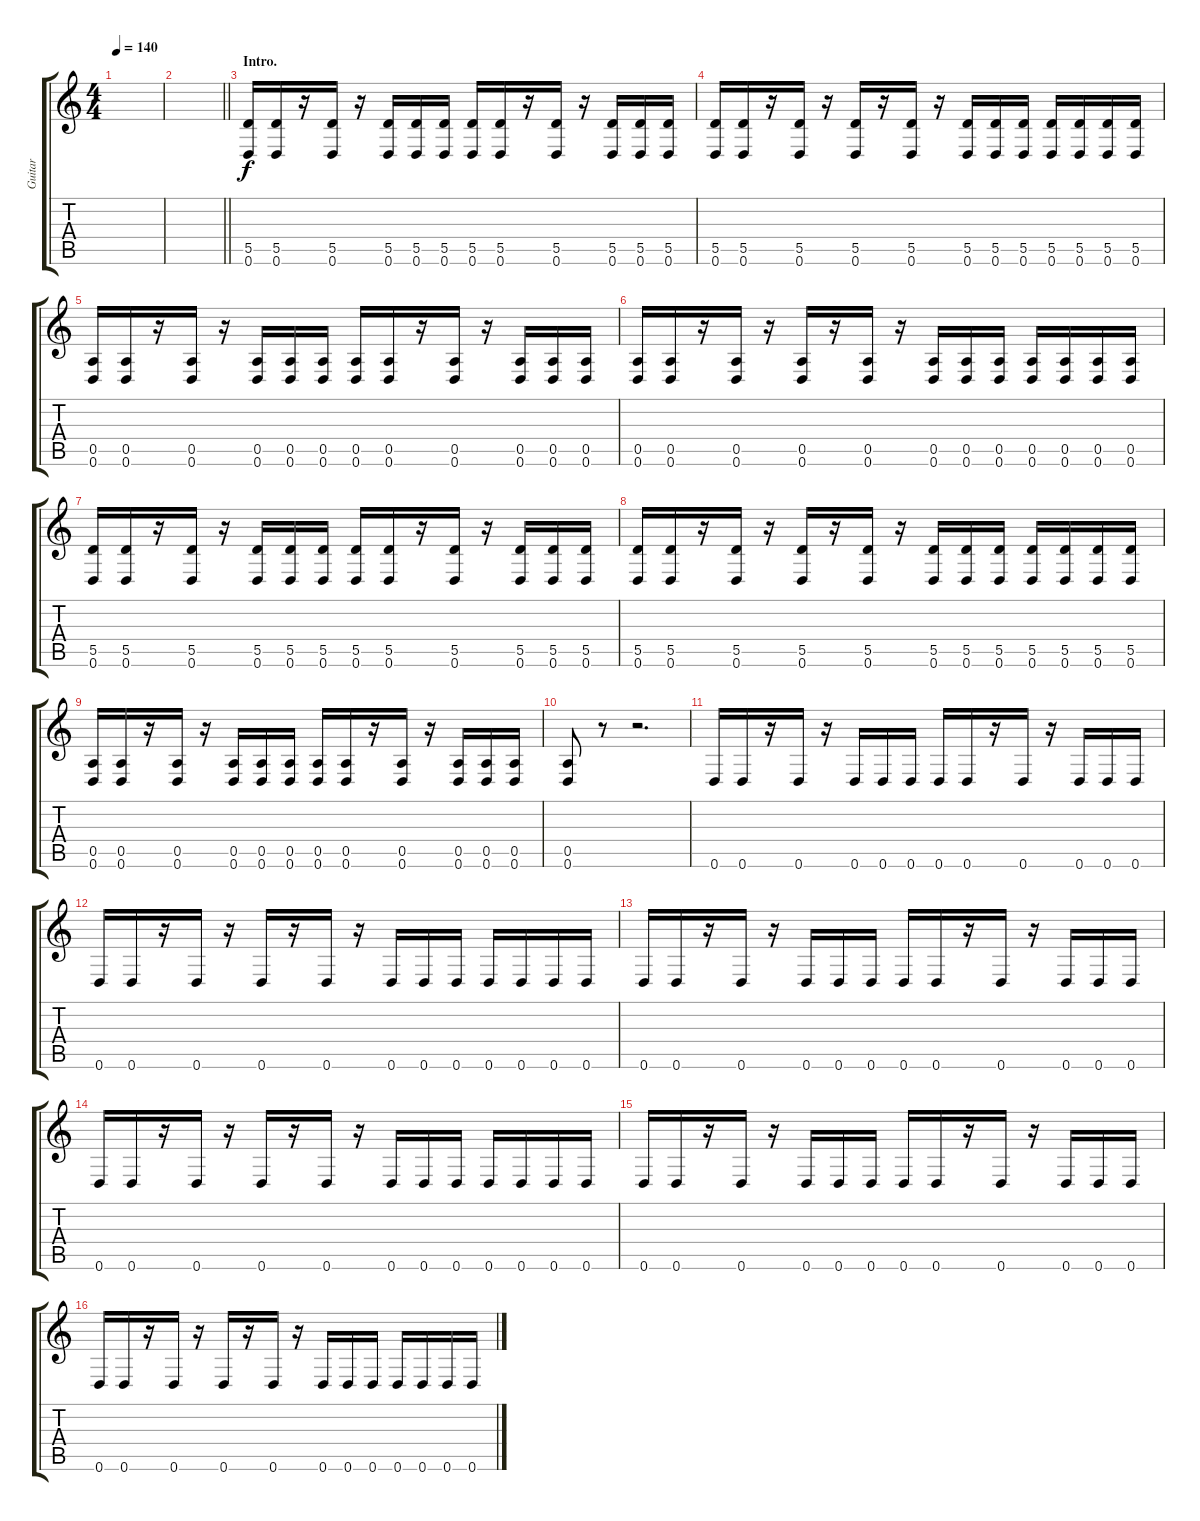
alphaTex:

\track ("Guitar" "Guitar") {instrument distortionguitar}
\staff {score tabs}
\tuning (E4 B3 G3 D3 A2 D2) {hide}
\ts (4 4)
\tempo 140
\clef g2
\ks c
|
\barLineRight lightlight
|
\section ("" "Intro.")
(5.5 0.6).16 (5.5 0.6).16 r.16 (5.5 0.6).16 r.16 (5.5 0.6).16 (5.5 0.6).16 (5.5 0.6).16 (5.5 0.6).16 (5.5 0.6).16 r.16 (5.5 0.6).16 r.16 (5.5 0.6).16 (5.5 0.6).16 (5.5 0.6).16 |
(5.5 0.6).16 (5.5 0.6).16 r.16 (5.5 0.6).16 r.16 (5.5 0.6).16 r.16 (5.5 0.6).16 r.16 (5.5 0.6).16 (5.5 0.6).16 (5.5 0.6).16 (5.5 0.6).16 (5.5 0.6).16 (5.5 0.6).16 (5.5 0.6).16 |
(0.5 0.6).16 (0.5 0.6).16 r.16 (0.5 0.6).16 r.16 (0.5 0.6).16 (0.5 0.6).16 (0.5 0.6).16 (0.5 0.6).16 (0.5 0.6).16 r.16 (0.5 0.6).16 r.16 (0.5 0.6).16 (0.5 0.6).16 (0.5 0.6).16 |
(0.5 0.6).16 (0.5 0.6).16 r.16 (0.5 0.6).16 r.16 (0.5 0.6).16 r.16 (0.5 0.6).16 r.16 (0.5 0.6).16 (0.5 0.6).16 (0.5 0.6).16 (0.5 0.6).16 (0.5 0.6).16 (0.5 0.6).16 (0.5 0.6).16 |
(5.5 0.6).16 (5.5 0.6).16 r.16 (5.5 0.6).16 r.16 (5.5 0.6).16 (5.5 0.6).16 (5.5 0.6).16 (5.5 0.6).16 (5.5 0.6).16 r.16 (5.5 0.6).16 r.16 (5.5 0.6).16 (5.5 0.6).16 (5.5 0.6).16 |
(5.5 0.6).16 (5.5 0.6).16 r.16 (5.5 0.6).16 r.16 (5.5 0.6).16 r.16 (5.5 0.6).16 r.16 (5.5 0.6).16 (5.5 0.6).16 (5.5 0.6).16 (5.5 0.6).16 (5.5 0.6).16 (5.5 0.6).16 (5.5 0.6).16 |
(0.5 0.6).16 (0.5 0.6).16 r.16 (0.5 0.6).16 r.16 (0.5 0.6).16 (0.5 0.6).16 (0.5 0.6).16 (0.5 0.6).16 (0.5 0.6).16 r.16 (0.5 0.6).16 r.16 (0.5 0.6).16 (0.5 0.6).16 (0.5 0.6).16 |
(0.5 0.6).8 r.8 r.2{d} |
0.6.16 0.6.16 r.16 0.6.16 r.16 0.6.16 0.6.16 0.6.16 0.6.16 0.6.16 r.16 0.6.16 r.16 0.6.16 0.6.16 0.6.16 |
0.6.16 0.6.16 r.16 0.6.16 r.16 0.6.16 r.16 0.6.16 r.16 0.6.16 0.6.16 0.6.16 0.6.16 0.6.16 0.6.16 0.6.16 |
0.6.16 0.6.16 r.16 0.6.16 r.16 0.6.16 0.6.16 0.6.16 0.6.16 0.6.16 r.16 0.6.16 r.16 0.6.16 0.6.16 0.6.16 |
0.6.16 0.6.16 r.16 0.6.16 r.16 0.6.16 r.16 0.6.16 r.16 0.6.16 0.6.16 0.6.16 0.6.16 0.6.16 0.6.16 0.6.16 |
0.6.16 0.6.16 r.16 0.6.16 r.16 0.6.16 0.6.16 0.6.16 0.6.16 0.6.16 r.16 0.6.16 r.16 0.6.16 0.6.16 0.6.16 |
0.6.16 0.6.16 r.16 0.6.16 r.16 0.6.16 r.16 0.6.16 r.16 0.6.16 0.6.16 0.6.16 0.6.16 0.6.16 0.6.16 0.6.16
